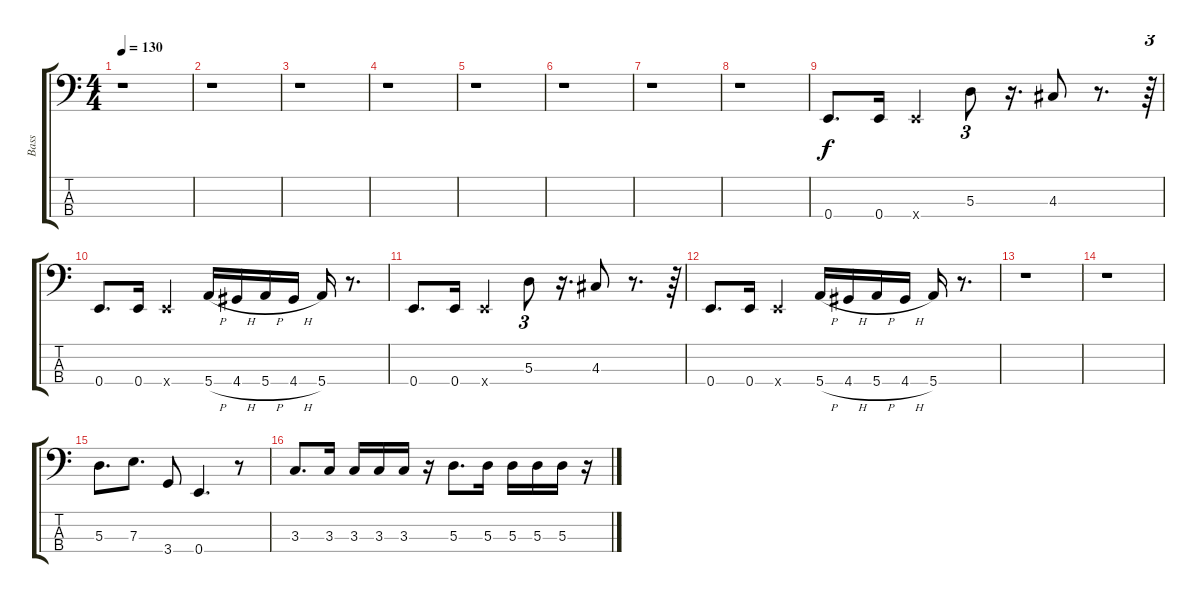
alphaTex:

\track ("Bass" "Bass") {instrument slapbass2}
\staff {score tabs}
\tuning (G2 D2 A1 E1) {hide}
\ts (4 4)
\tempo 130
\clef f4
\ks c
r.1{dy f} |
r.1 |
r.1 |
r.1 |
r.1 |
r.1 |
r.1 |
r.1 |
0.4.8{d} 0.4.16 0.4{x}.4 5.3.8{tu (3 2)} r.16{d} 4.3.8 r.8{d} r.64{tu (3 2)} |
0.4.8{d} 0.4.16 0.4{x}.4 5.4{h}.16 4.4{h}.16 5.4{h}.16 4.4{h}.16 5.4.16 r.8{d} |
0.4.8{d} 0.4.16 0.4{x}.4 5.3.8{tu (3 2)} r.16{d} 4.3.8 r.8{d} r.64{tu (3 2)} |
0.4.8{d} 0.4.16 0.4{x}.4 5.4{h}.16 4.4{h}.16 5.4{h}.16 4.4{h}.16 5.4.16 r.8{d} |
r.1 |
r.1 |
5.3.8{d} 7.3.8{d} 3.4.8 0.4.4{d} r.8 |
3.3.8{d} 3.3.16 3.3.16 3.3.16 3.3.16 r.16 5.3.8{d} 5.3.16 5.3.16 5.3.16 5.3.16 r.16
